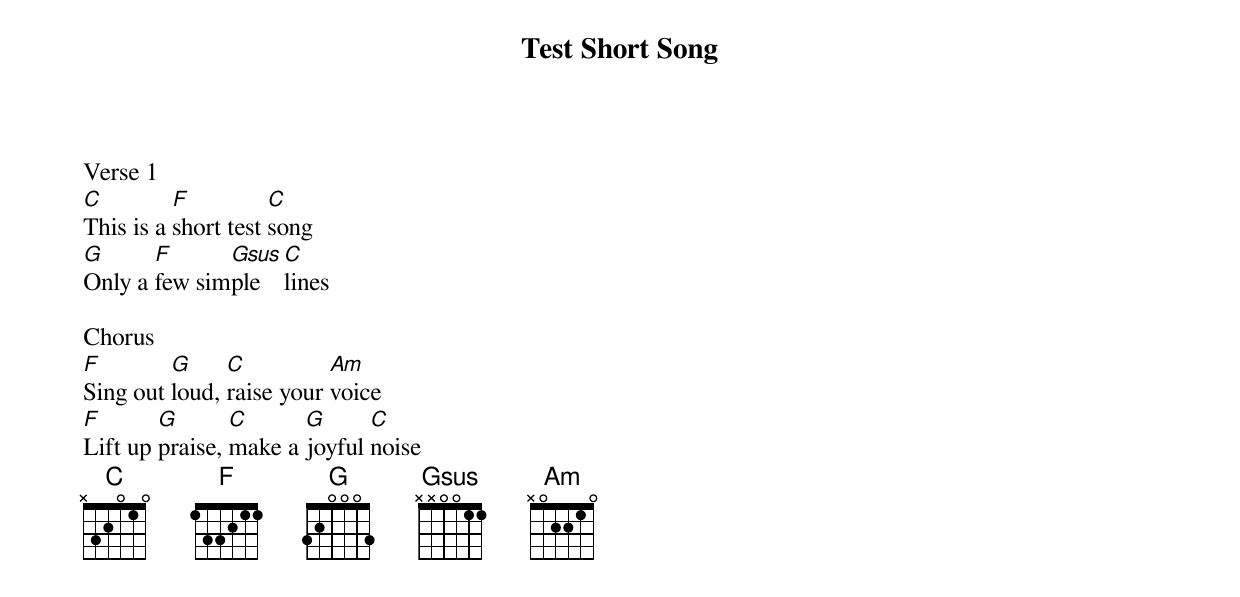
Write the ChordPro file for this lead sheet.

{title: Test Short Song}
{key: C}
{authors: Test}
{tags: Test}

Verse 1
[C]This is a [F]short test [C]song
[G]Only a [F]few sim[Gsus]ple [C]lines

Chorus
[F]Sing out [G]loud, [C]raise your [Am]voice
[F]Lift up [G]praise, [C]make a [G]joyful [C]noise
